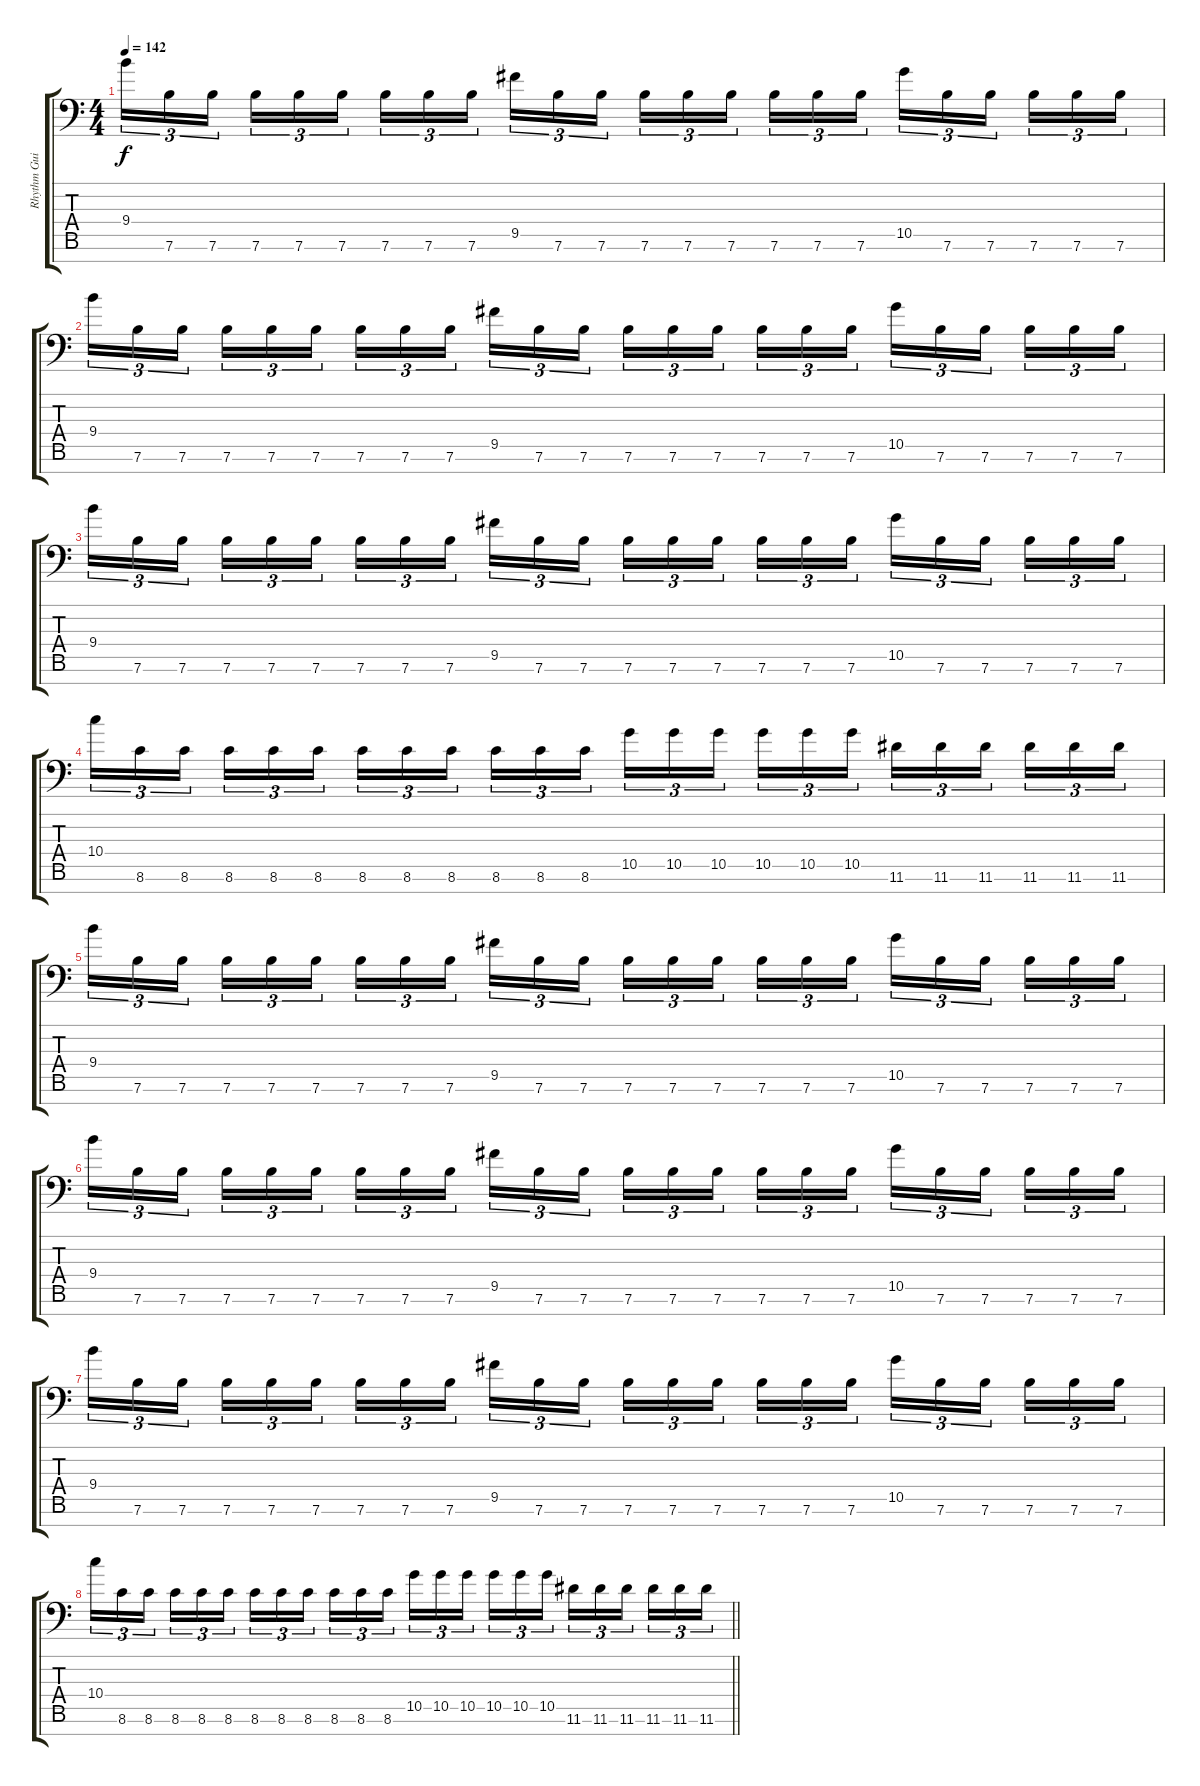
\track ("Rhythm Guitar 1" "Rhythm Gui") {instrument distortionguitar}
\staff {score tabs}
\tuning (E4 B3 G3 D3 A2 E2 A1) {hide}
\ts (4 4)
\tempo 142
\clef f4
\ks c
9.4.16{tu (3 2) dy f} 7.6.16{tu (3 2)} 7.6.16{tu (3 2) beam splitsecondary} 7.6.16{tu (3 2)} 7.6.16{tu (3 2)} 7.6.16{tu (3 2)} 7.6.16{tu (3 2)} 7.6.16{tu (3 2)} 7.6.16{tu (3 2) beam splitsecondary} 9.5.16{tu (3 2)} 7.6.16{tu (3 2)} 7.6.16{tu (3 2)} 7.6.16{tu (3 2)} 7.6.16{tu (3 2)} 7.6.16{tu (3 2) beam splitsecondary} 7.6.16{tu (3 2)} 7.6.16{tu (3 2)} 7.6.16{tu (3 2)} 10.5.16{tu (3 2)} 7.6.16{tu (3 2)} 7.6.16{tu (3 2) beam splitsecondary} 7.6.16{tu (3 2)} 7.6.16{tu (3 2)} 7.6.16{tu (3 2)} |
9.4.16{tu (3 2)} 7.6.16{tu (3 2)} 7.6.16{tu (3 2) beam splitsecondary} 7.6.16{tu (3 2)} 7.6.16{tu (3 2)} 7.6.16{tu (3 2)} 7.6.16{tu (3 2)} 7.6.16{tu (3 2)} 7.6.16{tu (3 2) beam splitsecondary} 9.5.16{tu (3 2)} 7.6.16{tu (3 2)} 7.6.16{tu (3 2)} 7.6.16{tu (3 2)} 7.6.16{tu (3 2)} 7.6.16{tu (3 2) beam splitsecondary} 7.6.16{tu (3 2)} 7.6.16{tu (3 2)} 7.6.16{tu (3 2)} 10.5.16{tu (3 2)} 7.6.16{tu (3 2)} 7.6.16{tu (3 2) beam splitsecondary} 7.6.16{tu (3 2)} 7.6.16{tu (3 2)} 7.6.16{tu (3 2)} |
9.4.16{tu (3 2)} 7.6.16{tu (3 2)} 7.6.16{tu (3 2) beam splitsecondary} 7.6.16{tu (3 2)} 7.6.16{tu (3 2)} 7.6.16{tu (3 2)} 7.6.16{tu (3 2)} 7.6.16{tu (3 2)} 7.6.16{tu (3 2) beam splitsecondary} 9.5.16{tu (3 2)} 7.6.16{tu (3 2)} 7.6.16{tu (3 2)} 7.6.16{tu (3 2)} 7.6.16{tu (3 2)} 7.6.16{tu (3 2) beam splitsecondary} 7.6.16{tu (3 2)} 7.6.16{tu (3 2)} 7.6.16{tu (3 2)} 10.5.16{tu (3 2)} 7.6.16{tu (3 2)} 7.6.16{tu (3 2) beam splitsecondary} 7.6.16{tu (3 2)} 7.6.16{tu (3 2)} 7.6.16{tu (3 2)} |
10.4.16{tu (3 2)} 8.6.16{tu (3 2)} 8.6.16{tu (3 2) beam splitsecondary} 8.6.16{tu (3 2)} 8.6.16{tu (3 2)} 8.6.16{tu (3 2)} 8.6.16{tu (3 2)} 8.6.16{tu (3 2)} 8.6.16{tu (3 2) beam splitsecondary} 8.6.16{tu (3 2)} 8.6.16{tu (3 2)} 8.6.16{tu (3 2)} 10.5.16{tu (3 2)} 10.5.16{tu (3 2)} 10.5.16{tu (3 2) beam splitsecondary} 10.5.16{tu (3 2)} 10.5.16{tu (3 2)} 10.5.16{tu (3 2)} 11.6.16{tu (3 2)} 11.6.16{tu (3 2)} 11.6.16{tu (3 2) beam splitsecondary} 11.6.16{tu (3 2)} 11.6.16{tu (3 2)} 11.6.16{tu (3 2)} |
9.4.16{tu (3 2)} 7.6.16{tu (3 2)} 7.6.16{tu (3 2) beam splitsecondary} 7.6.16{tu (3 2)} 7.6.16{tu (3 2)} 7.6.16{tu (3 2)} 7.6.16{tu (3 2)} 7.6.16{tu (3 2)} 7.6.16{tu (3 2) beam splitsecondary} 9.5.16{tu (3 2)} 7.6.16{tu (3 2)} 7.6.16{tu (3 2)} 7.6.16{tu (3 2)} 7.6.16{tu (3 2)} 7.6.16{tu (3 2) beam splitsecondary} 7.6.16{tu (3 2)} 7.6.16{tu (3 2)} 7.6.16{tu (3 2)} 10.5.16{tu (3 2)} 7.6.16{tu (3 2)} 7.6.16{tu (3 2) beam splitsecondary} 7.6.16{tu (3 2)} 7.6.16{tu (3 2)} 7.6.16{tu (3 2)} |
9.4.16{tu (3 2)} 7.6.16{tu (3 2)} 7.6.16{tu (3 2) beam splitsecondary} 7.6.16{tu (3 2)} 7.6.16{tu (3 2)} 7.6.16{tu (3 2)} 7.6.16{tu (3 2)} 7.6.16{tu (3 2)} 7.6.16{tu (3 2) beam splitsecondary} 9.5.16{tu (3 2)} 7.6.16{tu (3 2)} 7.6.16{tu (3 2)} 7.6.16{tu (3 2)} 7.6.16{tu (3 2)} 7.6.16{tu (3 2) beam splitsecondary} 7.6.16{tu (3 2)} 7.6.16{tu (3 2)} 7.6.16{tu (3 2)} 10.5.16{tu (3 2)} 7.6.16{tu (3 2)} 7.6.16{tu (3 2) beam splitsecondary} 7.6.16{tu (3 2)} 7.6.16{tu (3 2)} 7.6.16{tu (3 2)} |
9.4.16{tu (3 2)} 7.6.16{tu (3 2)} 7.6.16{tu (3 2) beam splitsecondary} 7.6.16{tu (3 2)} 7.6.16{tu (3 2)} 7.6.16{tu (3 2)} 7.6.16{tu (3 2)} 7.6.16{tu (3 2)} 7.6.16{tu (3 2) beam splitsecondary} 9.5.16{tu (3 2)} 7.6.16{tu (3 2)} 7.6.16{tu (3 2)} 7.6.16{tu (3 2)} 7.6.16{tu (3 2)} 7.6.16{tu (3 2) beam splitsecondary} 7.6.16{tu (3 2)} 7.6.16{tu (3 2)} 7.6.16{tu (3 2)} 10.5.16{tu (3 2)} 7.6.16{tu (3 2)} 7.6.16{tu (3 2) beam splitsecondary} 7.6.16{tu (3 2)} 7.6.16{tu (3 2)} 7.6.16{tu (3 2)} |
\barLineRight lightlight
10.4.16{tu (3 2)} 8.6.16{tu (3 2)} 8.6.16{tu (3 2) beam splitsecondary} 8.6.16{tu (3 2)} 8.6.16{tu (3 2)} 8.6.16{tu (3 2)} 8.6.16{tu (3 2)} 8.6.16{tu (3 2)} 8.6.16{tu (3 2) beam splitsecondary} 8.6.16{tu (3 2)} 8.6.16{tu (3 2)} 8.6.16{tu (3 2)} 10.5.16{tu (3 2)} 10.5.16{tu (3 2)} 10.5.16{tu (3 2) beam splitsecondary} 10.5.16{tu (3 2)} 10.5.16{tu (3 2)} 10.5.16{tu (3 2)} 11.6.16{tu (3 2)} 11.6.16{tu (3 2)} 11.6.16{tu (3 2) beam splitsecondary} 11.6.16{tu (3 2)} 11.6.16{tu (3 2)} 11.6.16{tu (3 2)}
